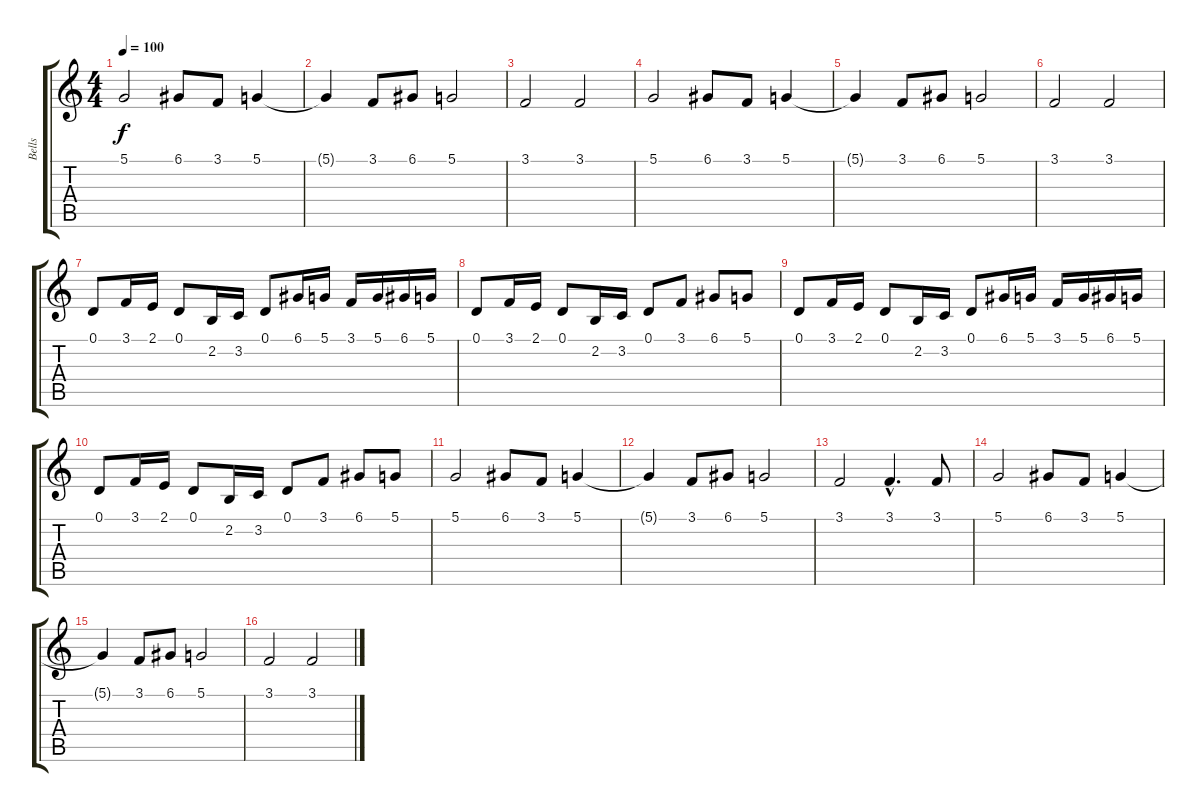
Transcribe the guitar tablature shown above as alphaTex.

\track ("Bells" "Bells") {instrument tubularbells}
\staff {score tabs}
\tuning (D4 A3 F3 C3 G2 D2) {hide}
\ts (4 4)
\tempo 100
\clef g2
\ks c
5.1.2{dy f volume 16} 6.1.8 3.1.8 5.1.4 |
5.1{t}.4 3.1.8 6.1.8 5.1.2 |
3.1.2 3.1.2 |
5.1.2 6.1.8 3.1.8 5.1.4 |
5.1{t}.4 3.1.8 6.1.8 5.1.2 |
3.1.2 3.1.2 |
0.1.8 3.1.16 2.1.16 0.1.8 2.2.16 3.2.16 0.1.8 6.1.16 5.1.16 3.1.16 5.1.16 6.1.16 5.1.16 |
0.1.8 3.1.16 2.1.16 0.1.8 2.2.16 3.2.16 0.1.8 3.1.8 6.1.8 5.1.8 |
0.1.8 3.1.16 2.1.16 0.1.8 2.2.16 3.2.16 0.1.8 6.1.16 5.1.16 3.1.16 5.1.16 6.1.16 5.1.16 |
0.1.8 3.1.16 2.1.16 0.1.8 2.2.16 3.2.16 0.1.8 3.1.8 6.1.8 5.1.8 |
5.1.2{volume 16} 6.1.8 3.1.8 5.1.4 |
5.1{t}.4 3.1.8 6.1.8 5.1.2 |
3.1.2 3.1{hac}.4{d} 3.1.8 |
5.1.2 6.1.8 3.1.8 5.1.4 |
5.1{t}.4 3.1.8 6.1.8 5.1.2 |
3.1.2 3.1.2
